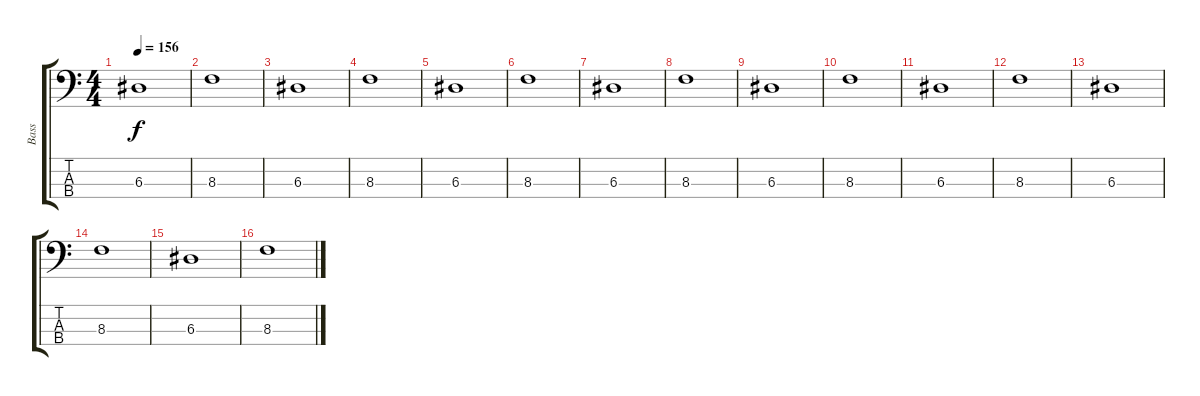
\track ("Bass" "Bass") {instrument electricbassfinger}
\staff {score tabs}
\tuning (G2 D2 A1 E1) {hide}
\ts (4 4)
\tempo 156
\clef f4
\ks c
6.3.1{dy f} |
8.3.1 |
6.3.1 |
8.3.1 |
6.3.1 |
8.3.1 |
6.3.1 |
8.3.1 |
6.3.1 |
8.3.1 |
6.3.1 |
8.3.1 |
6.3.1 |
8.3.1 |
6.3.1 |
8.3.1
